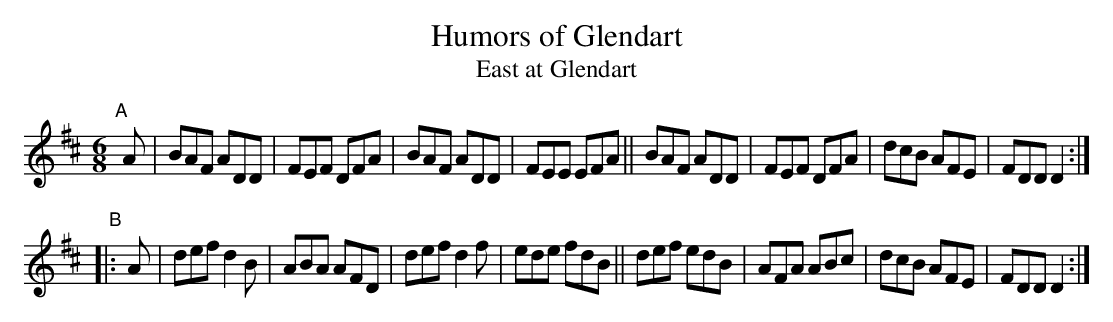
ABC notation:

X:1
T: Humors of Glendart
T: East at Glendart
M: 6/8
L: 1/8
K: D
"^A"[|]A \
|  BAF ADD | FEF DFA | BAF ADD | FEE EFA \
|| BAF ADD | FEF DFA | dcB AFE | FDD D2 :|
"^B"|: A \
|  def d2B | ABA AFD | def d2f | ede fdB \
|| def edB | AFA ABc | dcB AFE | FDD D2 :|
